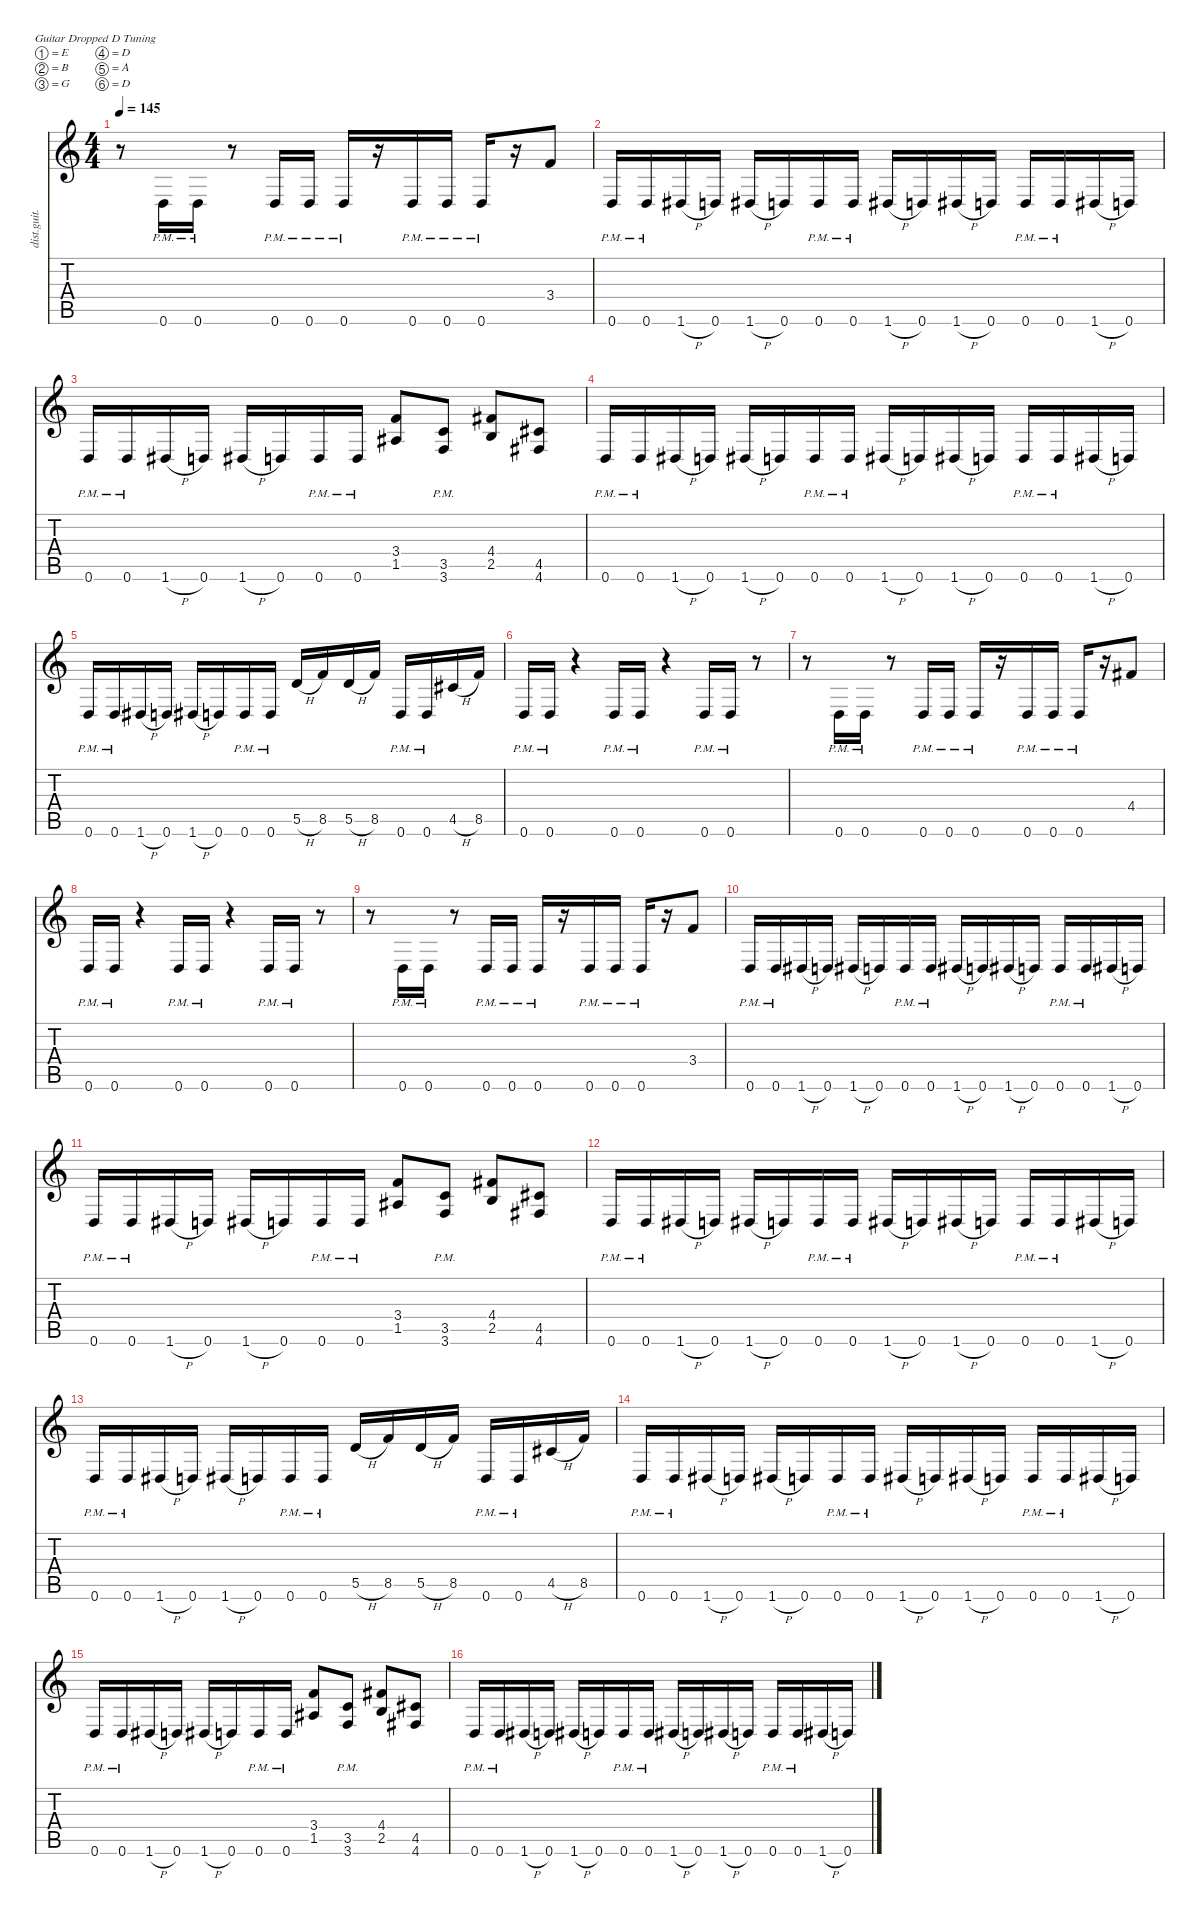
\defaultSystemsLayout 4
\hideDynamics
\bracketExtendMode nobrackets
\otherSystemsTrackNameOrientation horizontal
\track ("Mark Morton - Rhythm" "dist.guit.") {instrument distortionguitar}
\staff {score tabs}
\tuning (E4 B3 G3 D3 A2 D2)
\ts (4 4)
\tempo 145
\clef g2
\ks c
r.8{dy f beam Down} 0.6{pm}.16{beam Up} 0.6{pm}.16{beam Up} r.8{beam Up} 0.6{pm}.16{beam Up} 0.6{pm}.16{beam Up} 0.6{pm}.16{beam Up} r.16{beam Up} 0.6{pm}.16{beam Up} 0.6{pm}.16{beam Up} 0.6{pm}.16{beam Up} r.16{beam Up} 3.4.8{beam Up} |
0.6{pm}.16{beam Up} 0.6{pm}.16{beam Up} 1.6{h acc #}.16{beam Up} 0.6.16{beam Up} 1.6{h acc #}.16{beam Up} 0.6.16{beam Up} 0.6{pm}.16{beam Up} 0.6{pm}.16{beam Up} 1.6{h acc #}.16{beam Up} 0.6.16{beam Up} 1.6{h acc #}.16{beam Up} 0.6.16{beam Up} 0.6{pm}.16{beam Up} 0.6{pm}.16{beam Up} 1.6{h acc #}.16{beam Up} 0.6.16{beam Up} |
0.6{pm}.16{beam Up} 0.6{pm}.16{beam Up} 1.6{h acc #}.16{beam Up} 0.6.16{beam Up} 1.6{h acc #}.16{beam Up} 0.6.16{beam Up} 0.6{pm}.16{beam Up} 0.6{pm}.16{beam Up} (3.4 1.5{acc #}).8{beam Up} (3.5{pm} 3.6{pm}).8{beam Up} (4.4{acc #} 2.5).8{beam Up} (4.5{acc #} 4.6{acc #}).8{beam Up} |
0.6{pm}.16{beam Up} 0.6{pm}.16{beam Up} 1.6{h acc #}.16{beam Up} 0.6.16{beam Up} 1.6{h acc #}.16{beam Up} 0.6.16{beam Up} 0.6{pm}.16{beam Up} 0.6{pm}.16{beam Up} 1.6{h acc #}.16{beam Up} 0.6.16{beam Up} 1.6{h acc #}.16{beam Up} 0.6.16{beam Up} 0.6{pm}.16{beam Up} 0.6{pm}.16{beam Up} 1.6{h acc #}.16{beam Up} 0.6.16{beam Up} |
0.6{pm}.16{beam Up} 0.6{pm}.16{beam Up} 1.6{h acc #}.16{beam Up} 0.6.16{beam Up} 1.6{h acc #}.16{beam Up} 0.6.16{beam Up} 0.6{pm}.16{beam Up} 0.6{pm}.16{beam Up} 5.5{h}.16{beam Up} 8.5.16{beam Up} 5.5{h}.16{beam Up} 8.5.16{beam Up} 0.6{pm}.16{beam Up} 0.6{pm}.16{beam Up} 4.5{h acc #}.16{beam Up} 8.5.16{beam Up} |
0.6{pm}.16{beam Up} 0.6{pm}.16{beam Up} r.4{beam Up} 0.6{pm}.16{beam Up} 0.6{pm}.16{beam Up} r.4{beam Up} 0.6{pm}.16{beam Up} 0.6{pm}.16{beam Up} r.8{beam Up} |
r.8{beam Down} 0.6{pm}.16{beam Up} 0.6{pm}.16{beam Up} r.8{beam Up} 0.6{pm}.16{beam Up} 0.6{pm}.16{beam Up} 0.6{pm}.16{beam Up} r.16{beam Up} 0.6{pm}.16{beam Up} 0.6{pm}.16{beam Up} 0.6{pm}.16{beam Up} r.16{beam Up} 4.4{acc #}.8{beam Up} |
0.6{pm}.16{beam Up} 0.6{pm}.16{beam Up} r.4{beam Up} 0.6{pm}.16{beam Up} 0.6{pm}.16{beam Up} r.4{beam Up} 0.6{pm}.16{beam Up} 0.6{pm}.16{beam Up} r.8{beam Up} |
r.8{beam Down} 0.6{pm}.16{beam Up} 0.6{pm}.16{beam Up} r.8{beam Up} 0.6{pm}.16{beam Up} 0.6{pm}.16{beam Up} 0.6{pm}.16{beam Up} r.16{beam Up} 0.6{pm}.16{beam Up} 0.6{pm}.16{beam Up} 0.6{pm}.16{beam Up} r.16{beam Up} 3.4.8{beam Up} |
0.6{pm}.16{beam Up} 0.6{pm}.16{beam Up} 1.6{h acc #}.16{beam Up} 0.6.16{beam Up} 1.6{h acc #}.16{beam Up} 0.6.16{beam Up} 0.6{pm}.16{beam Up} 0.6{pm}.16{beam Up} 1.6{h acc #}.16{beam Up} 0.6.16{beam Up} 1.6{h acc #}.16{beam Up} 0.6.16{beam Up} 0.6{pm}.16{beam Up} 0.6{pm}.16{beam Up} 1.6{h acc #}.16{beam Up} 0.6.16{beam Up} |
0.6{pm}.16{beam Up} 0.6{pm}.16{beam Up} 1.6{h acc #}.16{beam Up} 0.6.16{beam Up} 1.6{h acc #}.16{beam Up} 0.6.16{beam Up} 0.6{pm}.16{beam Up} 0.6{pm}.16{beam Up} (3.4 1.5{acc #}).8{beam Up} (3.5{pm} 3.6{pm}).8{beam Up} (4.4{acc #} 2.5).8{beam Up} (4.5{acc #} 4.6{acc #}).8{beam Up} |
0.6{pm}.16{beam Up} 0.6{pm}.16{beam Up} 1.6{h acc #}.16{beam Up} 0.6.16{beam Up} 1.6{h acc #}.16{beam Up} 0.6.16{beam Up} 0.6{pm}.16{beam Up} 0.6{pm}.16{beam Up} 1.6{h acc #}.16{beam Up} 0.6.16{beam Up} 1.6{h acc #}.16{beam Up} 0.6.16{beam Up} 0.6{pm}.16{beam Up} 0.6{pm}.16{beam Up} 1.6{h acc #}.16{beam Up} 0.6.16{beam Up} |
0.6{pm}.16{beam Up} 0.6{pm}.16{beam Up} 1.6{h acc #}.16{beam Up} 0.6.16{beam Up} 1.6{h acc #}.16{beam Up} 0.6.16{beam Up} 0.6{pm}.16{beam Up} 0.6{pm}.16{beam Up} 5.5{h}.16{beam Up} 8.5.16{beam Up} 5.5{h}.16{beam Up} 8.5.16{beam Up} 0.6{pm}.16{beam Up} 0.6{pm}.16{beam Up} 4.5{h acc #}.16{beam Up} 8.5.16{beam Up} |
0.6{pm}.16{beam Up} 0.6{pm}.16{beam Up} 1.6{h acc #}.16{beam Up} 0.6.16{beam Up} 1.6{h acc #}.16{beam Up} 0.6.16{beam Up} 0.6{pm}.16{beam Up} 0.6{pm}.16{beam Up} 1.6{h acc #}.16{beam Up} 0.6.16{beam Up} 1.6{h acc #}.16{beam Up} 0.6.16{beam Up} 0.6{pm}.16{beam Up} 0.6{pm}.16{beam Up} 1.6{h acc #}.16{beam Up} 0.6.16{beam Up} |
0.6{pm}.16{beam Up} 0.6{pm}.16{beam Up} 1.6{h acc #}.16{beam Up} 0.6.16{beam Up} 1.6{h acc #}.16{beam Up} 0.6.16{beam Up} 0.6{pm}.16{beam Up} 0.6{pm}.16{beam Up} (3.4 1.5{acc #}).8{beam Up} (3.5{pm} 3.6{pm}).8{beam Up} (4.4{acc #} 2.5).8{beam Up} (4.5{acc #} 4.6{acc #}).8{beam Up} |
0.6{pm}.16{beam Up} 0.6{pm}.16{beam Up} 1.6{h acc #}.16{beam Up} 0.6.16{beam Up} 1.6{h acc #}.16{beam Up} 0.6.16{beam Up} 0.6{pm}.16{beam Up} 0.6{pm}.16{beam Up} 1.6{h acc #}.16{beam Up} 0.6.16{beam Up} 1.6{h acc #}.16{beam Up} 0.6.16{beam Up} 0.6{pm}.16{beam Up} 0.6{pm}.16{beam Up} 1.6{h acc #}.16{beam Up} 0.6.16{beam Up}
